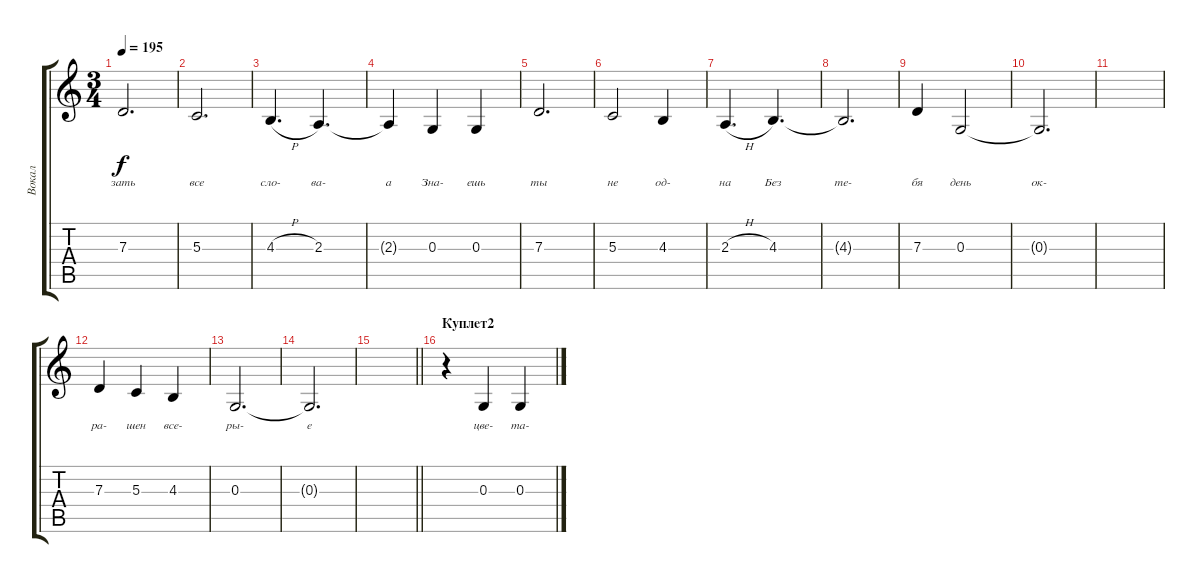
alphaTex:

\track ("Вокал" "Вокал") {instrument lead2sawtooth}
\staff {score tabs}
\tuning (E4 B3 G3 D3 A2 E2) {hide}
\ts (3 4)
\tempo 195
\clef g2
\ks c
7.3.2{d lyrics (0 "зать") lyrics (1 "") lyrics (2 "") lyrics (3 "") lyrics (4 "") dy f} |
5.3.2{d lyrics (0 "все") lyrics (1 "") lyrics (2 "") lyrics (3 "") lyrics (4 "")} |
4.3{h}.4{d lyrics (0 "сло-") lyrics (1 "") lyrics (2 "") lyrics (3 "") lyrics (4 "")} 2.3.4{d lyrics (0 "ва-") lyrics (1 "") lyrics (2 "") lyrics (3 "") lyrics (4 "")} |
2.3{t}.4{lyrics (0 "а") lyrics (1 "") lyrics (2 "") lyrics (3 "") lyrics (4 "")} 0.3.4{lyrics (0 "Зна-") lyrics (1 "") lyrics (2 "") lyrics (3 "") lyrics (4 "")} 0.3.4{lyrics (0 "ешь") lyrics (1 "") lyrics (2 "") lyrics (3 "") lyrics (4 "")} |
7.3.2{d lyrics (0 "ты") lyrics (1 "") lyrics (2 "") lyrics (3 "") lyrics (4 "")} |
5.3.2{lyrics (0 "не") lyrics (1 "") lyrics (2 "") lyrics (3 "") lyrics (4 "")} 4.3.4{lyrics (0 "од-") lyrics (1 "") lyrics (2 "") lyrics (3 "") lyrics (4 "")} |
2.3{h}.4{d lyrics (0 "на") lyrics (1 "") lyrics (2 "") lyrics (3 "") lyrics (4 "")} 4.3.4{d lyrics (0 "Без") lyrics (1 "") lyrics (2 "") lyrics (3 "") lyrics (4 "")} |
4.3{t}.2{d lyrics (0 "те-") lyrics (1 "") lyrics (2 "") lyrics (3 "") lyrics (4 "")} |
7.3.4{lyrics (0 "бя") lyrics (1 "") lyrics (2 "") lyrics (3 "") lyrics (4 "")} 0.3.2{lyrics (0 "день") lyrics (1 "") lyrics (2 "") lyrics (3 "") lyrics (4 "")} |
0.3{t}.2{d lyrics (0 "ок-") lyrics (1 "") lyrics (2 "") lyrics (3 "") lyrics (4 "")} |
|
7.3.4{lyrics (0 "ра-") lyrics (1 "") lyrics (2 "") lyrics (3 "") lyrics (4 "")} 5.3.4{lyrics (0 "шен") lyrics (1 "") lyrics (2 "") lyrics (3 "") lyrics (4 "")} 4.3.4{lyrics (0 "все-") lyrics (1 "") lyrics (2 "") lyrics (3 "") lyrics (4 "")} |
0.3.2{d lyrics (0 "ры-") lyrics (1 "") lyrics (2 "") lyrics (3 "") lyrics (4 "")} |
0.3{t}.2{d lyrics (0 "е") lyrics (1 "") lyrics (2 "") lyrics (3 "") lyrics (4 "")} |
\barLineRight lightlight
|
\section ("" "Куплет2")
r.4 0.3.4{lyrics (0 "цве-") lyrics (1 "") lyrics (2 "") lyrics (3 "") lyrics (4 "")} 0.3.4{lyrics (0 "та-") lyrics (1 "") lyrics (2 "") lyrics (3 "") lyrics (4 "")}
